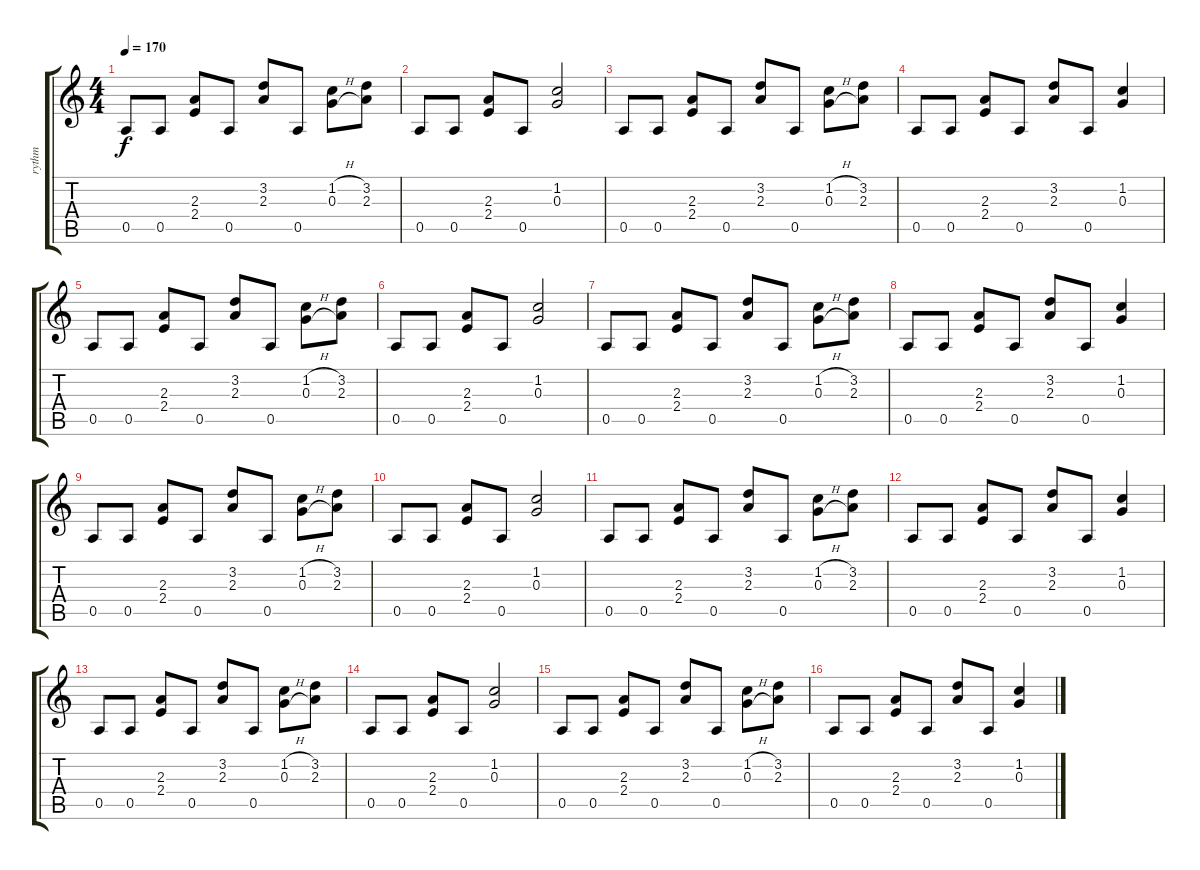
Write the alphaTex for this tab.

\track ("rythm" "rythm") {instrument distortionguitar}
\staff {score tabs}
\tuning (E4 B3 G3 D3 A2 E2) {hide}
\ts (4 4)
\tempo 170
\clef g2
\ks c
0.5.8{dy f} 0.5.8 (2.3 2.4).8 0.5.8 (3.2 2.3).8 0.5.8 (1.2{h} 0.3{h}).8 (3.2 2.3).8 |
0.5.8 0.5.8 (2.3 2.4).8 0.5.8 (1.2 0.3).2 |
0.5.8 0.5.8 (2.3 2.4).8 0.5.8 (3.2 2.3).8 0.5.8 (1.2{h} 0.3{h}).8 (3.2 2.3).8 |
0.5.8 0.5.8 (2.3 2.4).8 0.5.8 (3.2 2.3).8 0.5.8 (1.2 0.3).4 |
0.5.8 0.5.8 (2.3 2.4).8 0.5.8 (3.2 2.3).8 0.5.8 (1.2{h} 0.3{h}).8 (3.2 2.3).8 |
0.5.8 0.5.8 (2.3 2.4).8 0.5.8 (1.2 0.3).2 |
0.5.8 0.5.8 (2.3 2.4).8 0.5.8 (3.2 2.3).8 0.5.8 (1.2{h} 0.3{h}).8 (3.2 2.3).8 |
0.5.8 0.5.8 (2.3 2.4).8 0.5.8 (3.2 2.3).8 0.5.8 (1.2 0.3).4 |
0.5.8 0.5.8 (2.3 2.4).8 0.5.8 (3.2 2.3).8 0.5.8 (1.2{h} 0.3{h}).8 (3.2 2.3).8 |
0.5.8 0.5.8 (2.3 2.4).8 0.5.8 (1.2 0.3).2 |
0.5.8 0.5.8 (2.3 2.4).8 0.5.8 (3.2 2.3).8 0.5.8 (1.2{h} 0.3{h}).8 (3.2 2.3).8 |
0.5.8 0.5.8 (2.3 2.4).8 0.5.8 (3.2 2.3).8 0.5.8 (1.2 0.3).4 |
0.5.8 0.5.8 (2.3 2.4).8 0.5.8 (3.2 2.3).8 0.5.8 (1.2{h} 0.3{h}).8 (3.2 2.3).8 |
0.5.8 0.5.8 (2.3 2.4).8 0.5.8 (1.2 0.3).2 |
0.5.8 0.5.8 (2.3 2.4).8 0.5.8 (3.2 2.3).8 0.5.8 (1.2{h} 0.3{h}).8 (3.2 2.3).8 |
0.5.8 0.5.8 (2.3 2.4).8 0.5.8 (3.2 2.3).8 0.5.8 (1.2 0.3).4
